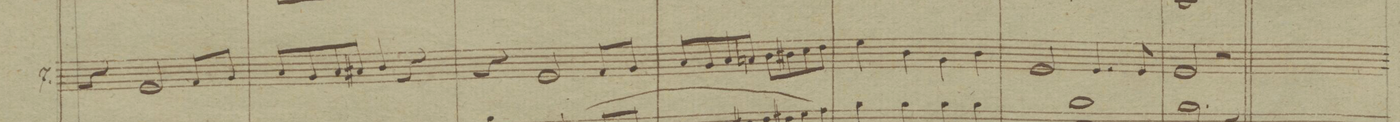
**kern	**dynam
*I"Viole	*
*clefC3	*
*k[b-]	*
*met(c|)	*
*M2/2	*
4r	.
2F/	.
8G/L	.
8A/J	.
=106	=106
8B-/L	.
8A/	.
8B-/	.
8Bn/J	.
4c/	.
4r	.
=107	=107
4r	.
2F/	.
8G/L	.
8A/J	.
=108	=108
8B-/L	.
8A/	.
8B-/	.
8Bn/J	.
8c\L	.
8c#X\	.
8d\	.
8e\J	.
=109	=109
4f\	.
4c\	.
4A\	.
4c\	.
=110	=110
2F/	.
4.F/	.
8F/	.
=111	=111
2F/	.
2r	.
==	==
*-	*-
